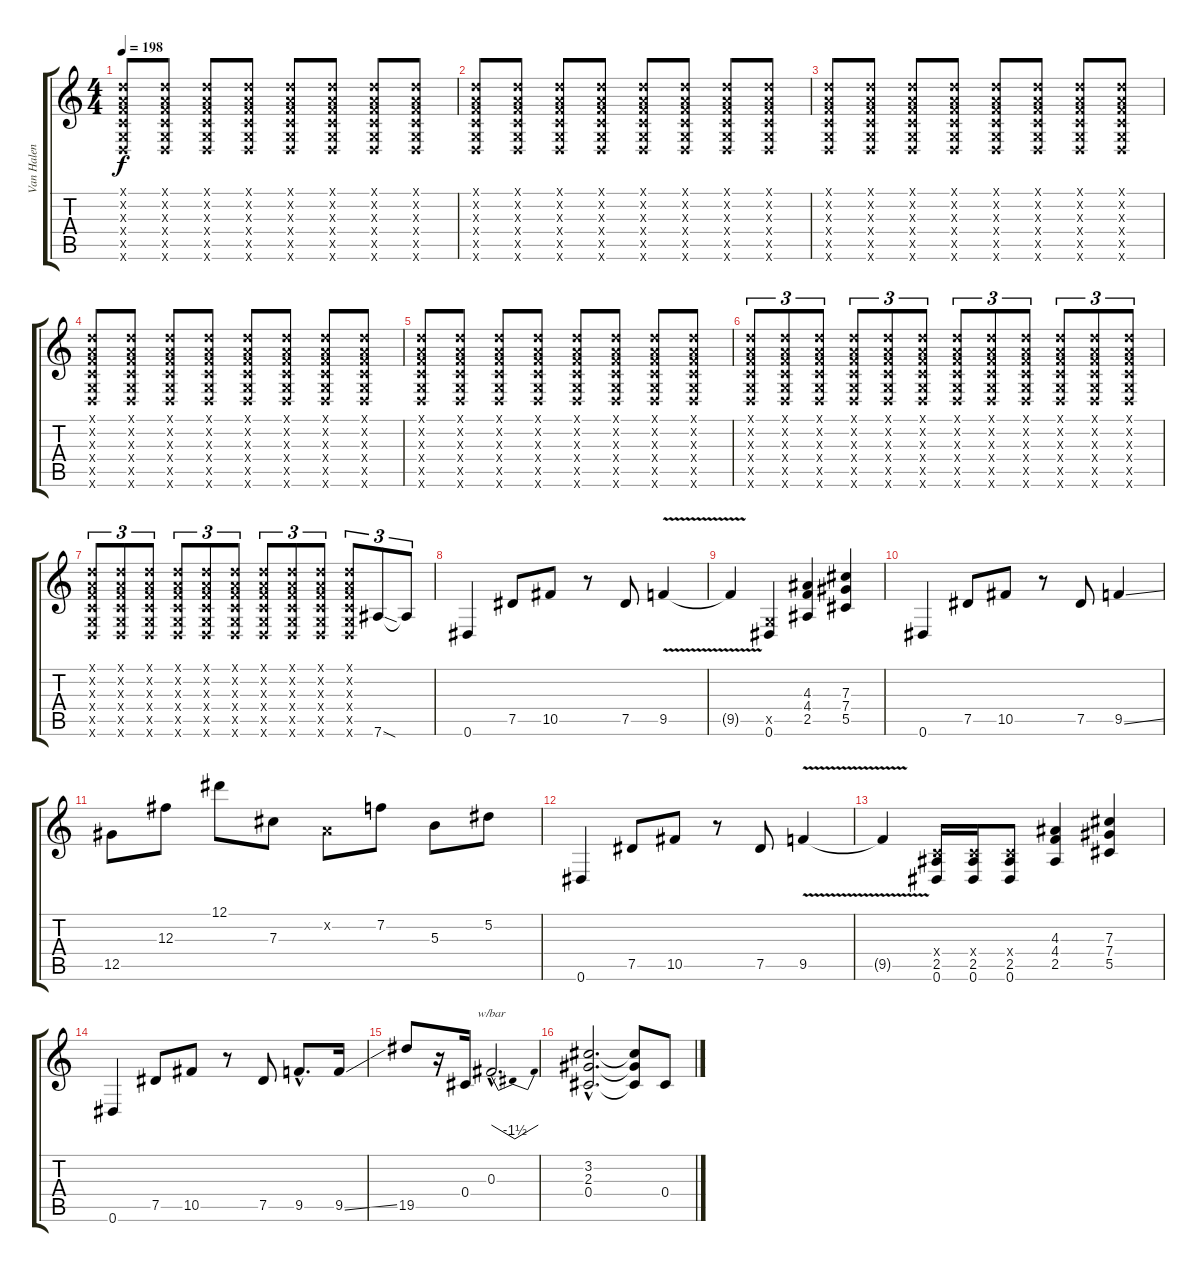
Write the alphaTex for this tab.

\track ("Van Halen" "Van Halen") {instrument overdrivenguitar}
\staff {score tabs}
\tuning (Eb4 Bb3 Gb3 Db3 Ab2 Eb2) {hide}
\ts (4 4)
\tempo 198
\clef g2
\ks c
(-1.1{x} -1.2{x} -1.3{x} -1.4{x} -1.5{x} -1.6{x}).8{dy f} (-1.1{x} -1.2{x} -1.3{x} -1.4{x} -1.5{x} -1.6{x}).8 (-1.1{x} -1.2{x} -1.3{x} -1.4{x} -1.5{x} -1.6{x}).8 (-1.1{x} -1.2{x} -1.3{x} -1.4{x} -1.5{x} -1.6{x}).8 (-1.1{x} -1.2{x} -1.3{x} -1.4{x} -1.5{x} -1.6{x}).8 (-1.1{x} -1.2{x} -1.3{x} -1.4{x} -1.5{x} -1.6{x}).8 (-1.1{x} -1.2{x} -1.3{x} -1.4{x} -1.5{x} -1.6{x}).8 (-1.1{x} -1.2{x} -1.3{x} -1.4{x} -1.5{x} -1.6{x}).8 |
(-1.1{x} -1.2{x} -1.3{x} -1.4{x} -1.5{x} -1.6{x}).8 (-1.1{x} -1.2{x} -1.3{x} -1.4{x} -1.5{x} -1.6{x}).8 (-1.1{x} -1.2{x} -1.3{x} -1.4{x} -1.5{x} -1.6{x}).8 (-1.1{x} -1.2{x} -1.3{x} -1.4{x} -1.5{x} -1.6{x}).8 (-1.1{x} -1.2{x} -1.3{x} -1.4{x} -1.5{x} -1.6{x}).8 (-1.1{x} -1.2{x} -1.3{x} -1.4{x} -1.5{x} -1.6{x}).8 (-1.1{x} -1.2{x} -1.3{x} -1.4{x} -1.5{x} -1.6{x}).8 (-1.1{x} -1.2{x} -1.3{x} -1.4{x} -1.5{x} -1.6{x}).8 |
(-1.1{x} -1.2{x} -1.3{x} -1.4{x} -1.5{x} -1.6{x}).8 (-1.1{x} -1.2{x} -1.3{x} -1.4{x} -1.5{x} -1.6{x}).8 (-1.1{x} -1.2{x} -1.3{x} -1.4{x} -1.5{x} -1.6{x}).8 (-1.1{x} -1.2{x} -1.3{x} -1.4{x} -1.5{x} -1.6{x}).8 (-1.1{x} -1.2{x} -1.3{x} -1.4{x} -1.5{x} -1.6{x}).8 (-1.1{x} -1.2{x} -1.3{x} -1.4{x} -1.5{x} -1.6{x}).8 (-1.1{x} -1.2{x} -1.3{x} -1.4{x} -1.5{x} -1.6{x}).8 (-1.1{x} -1.2{x} -1.3{x} -1.4{x} -1.5{x} -1.6{x}).8 |
(-1.1{x} -1.2{x} -1.3{x} -1.4{x} -1.5{x} -1.6{x}).8 (-1.1{x} -1.2{x} -1.3{x} -1.4{x} -1.5{x} -1.6{x}).8 (-1.1{x} -1.2{x} -1.3{x} -1.4{x} -1.5{x} -1.6{x}).8 (-1.1{x} -1.2{x} -1.3{x} -1.4{x} -1.5{x} -1.6{x}).8 (-1.1{x} -1.2{x} -1.3{x} -1.4{x} -1.5{x} -1.6{x}).8 (-1.1{x} -1.2{x} -1.3{x} -1.4{x} -1.5{x} -1.6{x}).8 (-1.1{x} -1.2{x} -1.3{x} -1.4{x} -1.5{x} -1.6{x}).8 (-1.1{x} -1.2{x} -1.3{x} -1.4{x} -1.5{x} -1.6{x}).8 |
(-1.1{x} -1.2{x} -1.3{x} -1.4{x} -1.5{x} -1.6{x}).8 (-1.1{x} -1.2{x} -1.3{x} -1.4{x} -1.5{x} -1.6{x}).8 (-1.1{x} -1.2{x} -1.3{x} -1.4{x} -1.5{x} -1.6{x}).8 (-1.1{x} -1.2{x} -1.3{x} -1.4{x} -1.5{x} -1.6{x}).8 (-1.1{x} -1.2{x} -1.3{x} -1.4{x} -1.5{x} -1.6{x}).8 (-1.1{x} -1.2{x} -1.3{x} -1.4{x} -1.5{x} -1.6{x}).8 (-1.1{x} -1.2{x} -1.3{x} -1.4{x} -1.5{x} -1.6{x}).8 (-1.1{x} -1.2{x} -1.3{x} -1.4{x} -1.5{x} -1.6{x}).8 |
(-1.1{x} -1.2{x} -1.3{x} -1.4{x} -1.5{x} -1.6{x}).8{tu (3 2)} (-1.1{x} -1.2{x} -1.3{x} -1.4{x} -1.5{x} -1.6{x}).8{tu (3 2)} (-1.1{x} -1.2{x} -1.3{x} -1.4{x} -1.5{x} -1.6{x}).8{tu (3 2)} (-1.1{x} -1.2{x} -1.3{x} -1.4{x} -1.5{x} -1.6{x}).8{tu (3 2)} (-1.1{x} -1.2{x} -1.3{x} -1.4{x} -1.5{x} -1.6{x}).8{tu (3 2)} (-1.1{x} -1.2{x} -1.3{x} -1.4{x} -1.5{x} -1.6{x}).8{tu (3 2)} (-1.1{x} -1.2{x} -1.3{x} -1.4{x} -1.5{x} -1.6{x}).8{tu (3 2)} (-1.1{x} -1.2{x} -1.3{x} -1.4{x} -1.5{x} -1.6{x}).8{tu (3 2)} (-1.1{x} -1.2{x} -1.3{x} -1.4{x} -1.5{x} -1.6{x}).8{tu (3 2)} (-1.1{x} -1.2{x} -1.3{x} -1.4{x} -1.5{x} -1.6{x}).8{tu (3 2)} (-1.1{x} -1.2{x} -1.3{x} -1.4{x} -1.5{x} -1.6{x}).8{tu (3 2)} (-1.1{x} -1.2{x} -1.3{x} -1.4{x} -1.5{x} -1.6{x}).8{tu (3 2)} |
(-1.1{x} -1.2{x} -1.3{x} -1.4{x} -1.5{x} -1.6{x}).8{tu (3 2)} (-1.1{x} -1.2{x} -1.3{x} -1.4{x} -1.5{x} -1.6{x}).8{tu (3 2)} (-1.1{x} -1.2{x} -1.3{x} -1.4{x} -1.5{x} -1.6{x}).8{tu (3 2)} (-1.1{x} -1.2{x} -1.3{x} -1.4{x} -1.5{x} -1.6{x}).8{tu (3 2)} (-1.1{x} -1.2{x} -1.3{x} -1.4{x} -1.5{x} -1.6{x}).8{tu (3 2)} (-1.1{x} -1.2{x} -1.3{x} -1.4{x} -1.5{x} -1.6{x}).8{tu (3 2)} (-1.1{x} -1.2{x} -1.3{x} -1.4{x} -1.5{x} -1.6{x}).8{tu (3 2)} (-1.1{x} -1.2{x} -1.3{x} -1.4{x} -1.5{x} -1.6{x}).8{tu (3 2)} (-1.1{x} -1.2{x} -1.3{x} -1.4{x} -1.5{x} -1.6{x}).8{tu (3 2)} (-1.1{x} -1.2{x} -1.3{x} -1.4{x} -1.5{x} -1.6{x}).8{tu (3 2)} 7.6{sod}.8{tu (3 2) instrument overdrivenguitar} 7.6{t}.8{tu (3 2)} |
0.6.4 7.5.8 10.5.8 r.8 7.5.8 9.5{v}.4 |
9.5{t}.4 (-1.5{x} 0.6).4 (4.3 4.4 2.5).4 (7.3 7.4 5.5).4 |
0.6.4 7.5.8 10.5.8 r.8 7.5.8 9.5{ss}.4 |
12.5.8 12.3.8 12.1.8 7.3.8 -1.2{x}.8 7.2.8 5.3.8 5.2.8 |
0.6.4 7.5.8 10.5.8 r.8 7.5.8 9.5{v}.4 |
9.5{t}.4 (-1.4{x} 2.5 0.6).16 (-1.4{x} 2.5 0.6).16 (-1.4{x} 2.5 0.6).8 (4.3 4.4 2.5).4 (7.3 7.4 5.5).4 |
0.6.4 7.5.8 10.5.8 r.8 7.5.8 9.5{hac}.8{d} 9.5{ss}.16 |
19.5.8 r.16 0.4.16 0.3{hac}.2{d tbe (dip default 0 0 30 -6 60 0)} |
(3.2{hac} 2.3{hac} 0.4{hac}).2{d} (3.2{t} 2.3{t} 0.4{t}).8 0.4.8
